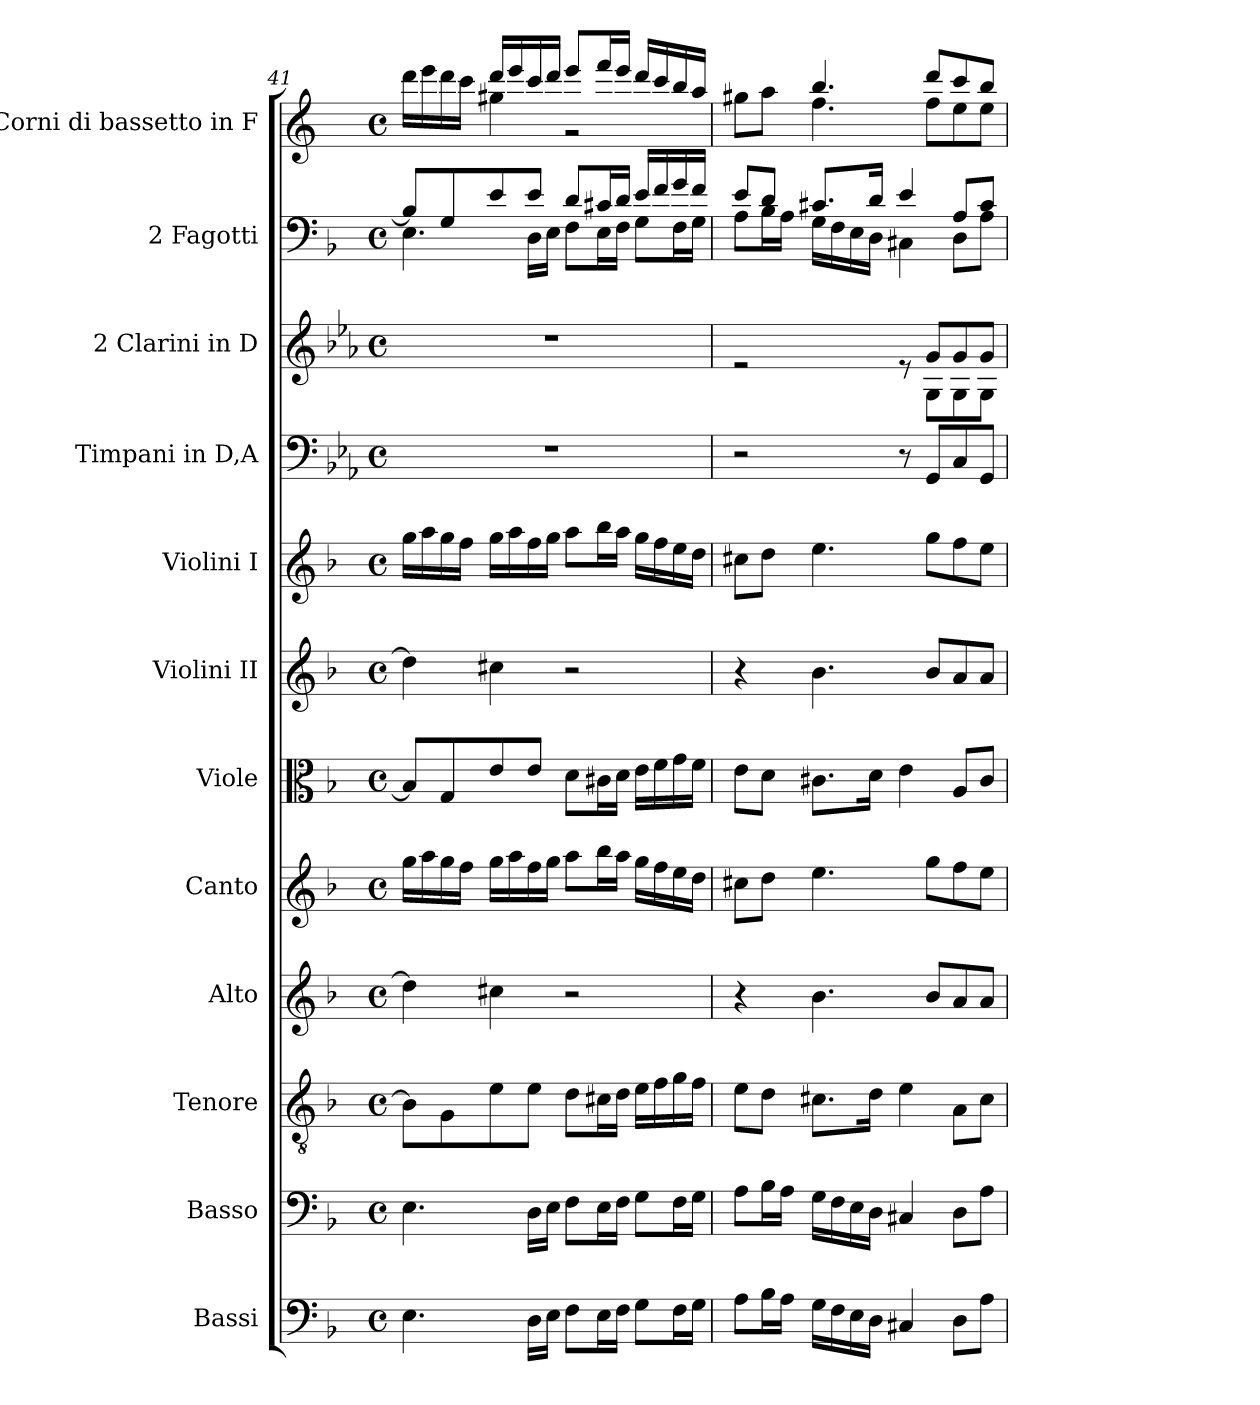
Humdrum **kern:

**kern	**kern	**kern	**kern	**kern	**kern	**kern	**kern	**kern	**kern	**kern	**kern
*part12	*part11	*part10	*part9	*part8	*part7	*part6	*part5	*part4	*part3	*part2	*part1
*staff12	*staff11	*staff10	*staff9	*staff8	*staff7	*staff6	*staff5	*staff4	*staff3	*staff2	*staff1
*I"Bassi	*I"Basso	*I"Tenore	*I"Alto	*I"Canto	*I"Viole	*I"Violini II	*I"Violini I	*I"Timpani in D,A	*I"2 Clarini in D	*I"2 Fagotti	*I"2 Corni di bassetto in F
*	*	*	*	*	*	*I'Vln	*I'Vln	*I'Timp	*	*	*
*clefF4	*clefF4	*clefGv2	*clefG2	*clefG2	*clefC3	*clefG2	*clefG2	*clefF4	*clefG2	*clefF4	*clefG2
*ITrd7c12	*	*	*	*	*	*	*	*ITrd-1c-2	*ITrd-1c-2	*	*ITrd4c7
*k[b-]	*k[b-]	*k[b-]	*k[b-]	*k[b-]	*k[b-]	*k[b-]	*k[b-]	*k[b-]	*k[b-]	*k[b-]	*k[b-]
*M4/4	*M4/4	*M4/4	*M4/4	*M4/4	*M4/4	*M4/4	*M4/4	*M4/4	*M4/4	*M4/4	*M4/4
*met(c)	*met(c)	*met(c)	*met(c)	*met(c)	*met(c)	*met(c)	*met(c)	*met(c)	*met(c)	*met(c)	*met(c)
=41	=41	=41	=41	=41	=41	=41	=41	=41	=41	=41	=41
*	*	*	*	*	*	*	*	*	*	*^	*^
4.EE\	4.Ei\	8B-\L]	4dd\]	16ggj\LL	8B-/L]	4dd\]	16gg\LL	1r	1r	8B-/L]	4.E\	16gg\LL	4ryy
.	.	.	.	16aaj\	.	.	16aa\	.	.	.	.	16aa\	.
.	.	8G\	.	16ggj\	8G/	.	16gg\	.	.	8G/	.	16gg\	.
.	.	.	.	16ffj\JJ	.	.	16ff\JJ	.	.	.	.	16ff\JJ	.
.	.	8e\	4cc#X\	16ggj\LL	8e/	4cc#X\	16gg\LL	.	.	8e/	.	16gg/LL	4cc#X\
.	.	.	.	16aaj\	.	.	16aa\	.	.	.	.	16aa/	.
16DD\LL	16Di\LL	8e\J	.	16ffj\	8e/J	.	16ff\	.	.	8e/J	16D\LL	16ff/	.
16EE\JJ	16Ei\JJ	.	.	16ggj\JJ	.	.	16gg\JJ	.	.	.	16E\JJ	16gg/JJ	.
8FF\L	8Fi\L	8d\L	2r	8aaj\L	8d\L	2r	8aa\L	.	.	8d/L	8F\L	8aa/L	2r
16EE\L	16Ei\L	16c#X\L	.	16bb-j\L	16c#X\L	.	16bb-\L	.	.	16c#X/L	16E\L	16bb-/L	.
16FF\JJ	16Fi\JJ	16d\JJ	.	16aaj\JJ	16d\JJ	.	16aa\JJ	.	.	16d/JJ	16F\JJ	16aa/JJ	.
8GG\L	8Gi\L	16e\LL	.	16ggj\LL	16e\LL	.	16gg\LL	.	.	16e/LL	8G\L	16gg/LL	.
.	.	16f\	.	16ffj\	16f\	.	16ff\	.	.	16f/	.	16ff/	.
16FF\L	16Fi\L	16g\	.	16eej\	16g\	.	16ee\	.	.	16g/	16F\L	16ee/	.
16GG\JJ	16Gi\JJ	16f\JJ	.	16ddj\JJ	16f\JJ	.	16dd\JJ	.	.	16f/JJ	16G\JJ	16dd/JJ	.
!!LO:PB:g=z	!!
=42	=42	=42	=42	=42	=42	=42	=42	=42	=42	=42	=42	=42	=42
*	*	*	*	*	*	*	*	*	*^	*	*	*	*
8AA\L	8Ai\L	8e\L	4r	8cc#Xj\L	8e\L	4r	8cc#X\L	2r	2re	8ryy	8e/L	8A\L	8cc#X\L	4ryy
*	*	*	*	*	*	*	*	*	*v	*v	*	*	*	*
16BB-\L	16B-\L	8d\J	.	8dd\J	8d\J	.	8dd\J	.	.	8d/J	16B-\L	8dd\J	.
16AA\JJ	16A\JJ	.	.	.	.	.	.	.	.	.	16A\JJ	.	.
16GG\LL	16G\LL	8.c#X\L	4.b-\	4.ee\	8.c#X\L	4.b-\	4.ee\	.	.	8.c#X/L	16G\LL	4.ee/	4.b-\
16FF\	16F\	.	.	.	.	.	.	.	.	.	16F\	.	.
16EE\	16E\	.	.	.	.	.	.	.	.	.	16E\	.	.
16DD\JJ	16D\JJ	16d\Jk	.	.	16d\Jk	.	.	.	.	16d/Jk	16D\JJ	.	.
4CC#X/	4C#X/	4e\	.	.	4e\	.	.	8r	8re	4e/	4C#X\	.	.
*	*	*	*	*	*	*	*	*	*^	*	*	*	*
.	.	.	8b-/L	8gg\L	.	8b-/L	8gg\L	8AA/L	8a/L	8A\L	.	.	8gg/L	8b-\L
8DD\L	8D\L	8A\L	8a/	8ff\	8A/L	8a/	8ff\	8D/	8a/	8A\	8A/L	8D\L	8ff/	8a\
8AA\J	8A\J	8c#\J	8a/J	8ee\J	8c#/J	8a/J	8ee\J	8AA/J	8a/J	8A\J	8c#/J	8A\J	8ee/J	8a\J
*	*	*	*	*	*	*	*	*	*v	*v	*	*	*v	*v
*	*	*	*	*	*	*	*	*	*	*v	*v	*
=	=	=	=	=	=	=	=	=	=	=	=
*-	*-	*-	*-	*-	*-	*-	*-	*-	*-	*-	*-
